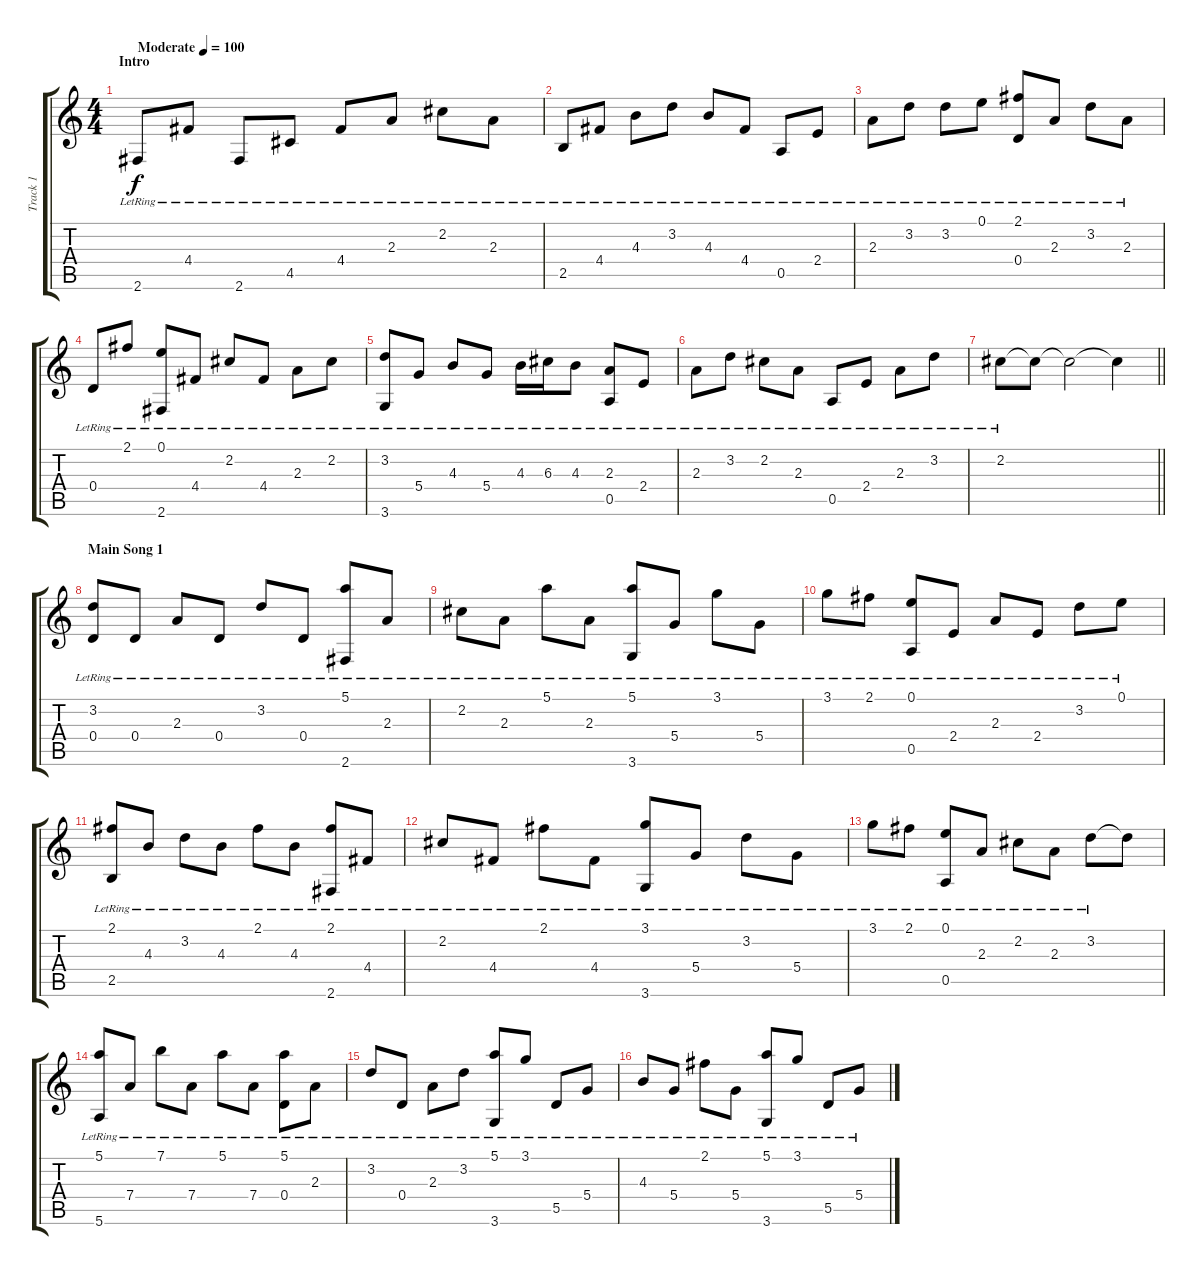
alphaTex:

\track ("Track 1" "Track 1") {instrument acousticguitarsteel}
\staff {score tabs}
\tuning (E4 B3 G3 D3 A2 E2) {hide}
\ts (4 4)
\section ("" "Intro")
\tempo (100 "Moderate")
\clef g2
\ks c
2.6{lr}.8{dy f instrument acousticguitarsteel} 4.4{lr}.8 2.6{lr}.8 4.5{lr}.8 4.4{lr}.8 2.3{lr}.8 2.2{lr}.8 2.3{lr}.8 |
2.5{lr}.8 4.4{lr}.8 4.3{lr}.8 3.2{lr}.8 4.3{lr}.8 4.4{lr}.8 0.5{lr}.8 2.4{lr}.8 |
2.3{lr}.8 3.2{lr}.8 3.2{lr}.8 0.1{lr}.8 (2.1{lr} 0.4{lr}).8 2.3{lr}.8 3.2{lr}.8 2.3{lr}.8 |
0.4{lr}.8 2.1{lr}.8 (0.1{lr} 2.6{lr}).8 4.4{lr}.8 2.2{lr}.8 4.4{lr}.8 2.3{lr}.8 2.2{lr}.8 |
(3.2{lr} 3.6{lr}).8 5.4{lr}.8 4.3{lr}.8 5.4{lr}.8 4.3{lr}.16 6.3{lr}.16 4.3{lr}.8 (2.3{lr} 0.5{lr}).8 2.4{lr}.8 |
2.3{lr}.8 3.2{lr}.8 2.2{lr}.8 2.3{lr}.8 0.5{lr}.8 2.4{lr}.8 2.3{lr}.8 3.2{lr}.8 |
\barLineRight lightlight
2.2{lr}.8 2.2{t}.8 2.2{t}.2 2.2{t}.4 |
\section ("" "Main Song 1")
(3.2{lr} 0.4{lr}).8 0.4{lr}.8 2.3{lr}.8 0.4{lr}.8 3.2{lr}.8 0.4{lr}.8 (5.1{lr} 2.6{lr}).8 2.3{lr}.8 |
2.2{lr}.8 2.3{lr}.8 5.1{lr}.8 2.3{lr}.8 (5.1{lr} 3.6{lr}).8 5.4{lr}.8 3.1{lr}.8 5.4{lr}.8 |
3.1{lr}.8 2.1{lr}.8 (0.1{lr} 0.5{lr}).8 2.4{lr}.8 2.3{lr}.8 2.4{lr}.8 3.2{lr}.8 0.1{lr}.8 |
(2.1{lr} 2.5{lr}).8 4.3{lr}.8 3.2{lr}.8 4.3{lr}.8 2.1{lr}.8 4.3{lr}.8 (2.1{lr} 2.6{lr}).8 4.4{lr}.8 |
2.2{lr}.8 4.4{lr}.8 2.1{lr}.8 4.4{lr}.8 (3.1{lr} 3.6{lr}).8 5.4{lr}.8 3.2{lr}.8 5.4{lr}.8 |
3.1{lr}.8 2.1{lr}.8 (0.1{lr} 0.5{lr}).8 2.3{lr}.8 2.2{lr}.8 2.3{lr}.8 3.2{lr}.8 3.2{t}.8 |
(5.1{lr} 5.6{lr}).8 7.4{lr}.8 7.1{lr}.8 7.4{lr}.8 5.1{lr}.8 7.4{lr}.8 (5.1{lr} 0.4{lr}).8 2.3{lr}.8 |
3.2{lr}.8 0.4{lr}.8 2.3{lr}.8 3.2{lr}.8 (5.1{lr} 3.6{lr}).8 3.1{lr}.8 5.5{lr}.8 5.4{lr}.8 |
4.3{lr}.8 5.4{lr}.8 2.1{lr}.8 5.4{lr}.8 (5.1{lr} 3.6{lr}).8 3.1{lr}.8 5.5{lr}.8 5.4{lr}.8
